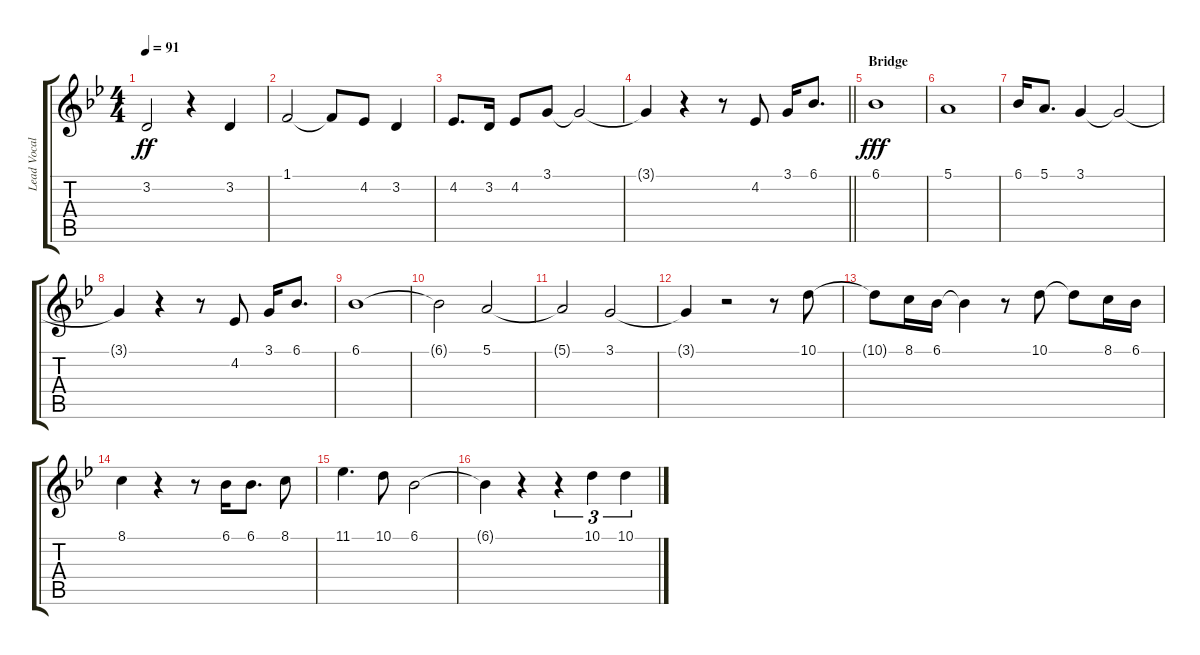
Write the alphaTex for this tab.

\track ("Lead Vocals" "Lead Vocal") {instrument tenorsax}
\staff {score tabs}
\tuning (E4 B3 G3 D3 A2 E2) {hide}
\ts (4 4)
\tempo 91
\clef g2
\ks bb
3.2.2{dy ff} r.4 3.2.4 |
1.1.2 1.1{t}.8 4.2.8 3.2.4 |
4.2.8{d} 3.2.16 4.2.8 3.1.8 3.1{t}.2 |
\barLineRight lightlight
3.1{t}.4 r.4 r.8 4.2.8 3.1.16 6.1.8{d} |
\section ("" "Bridge")
6.1.1{dy fff} |
5.1.1 |
6.1.16 5.1.8{d} 3.1.4 3.1{t}.2 |
3.1{t}.4 r.4 r.8 4.2.8 3.1.16 6.1.8{d} |
6.1.1 |
6.1{t}.2 5.1.2 |
5.1{t}.2 3.1.2 |
3.1{t}.4 r.2 r.8 10.1.8 |
10.1{t}.8 8.1.16 6.1.16 6.1{t}.4 r.8 10.1.8 10.1{t}.8 8.1.16 6.1.16 |
8.1.4 r.4 r.8 6.1.16 6.1.8{d} 8.1.8 |
11.1.4{d} 10.1.8 6.1.2 |
6.1{t}.4 r.4 r.4{tu (3 2)} 10.1.4{tu (3 2)} 10.1.4{tu (3 2)}
